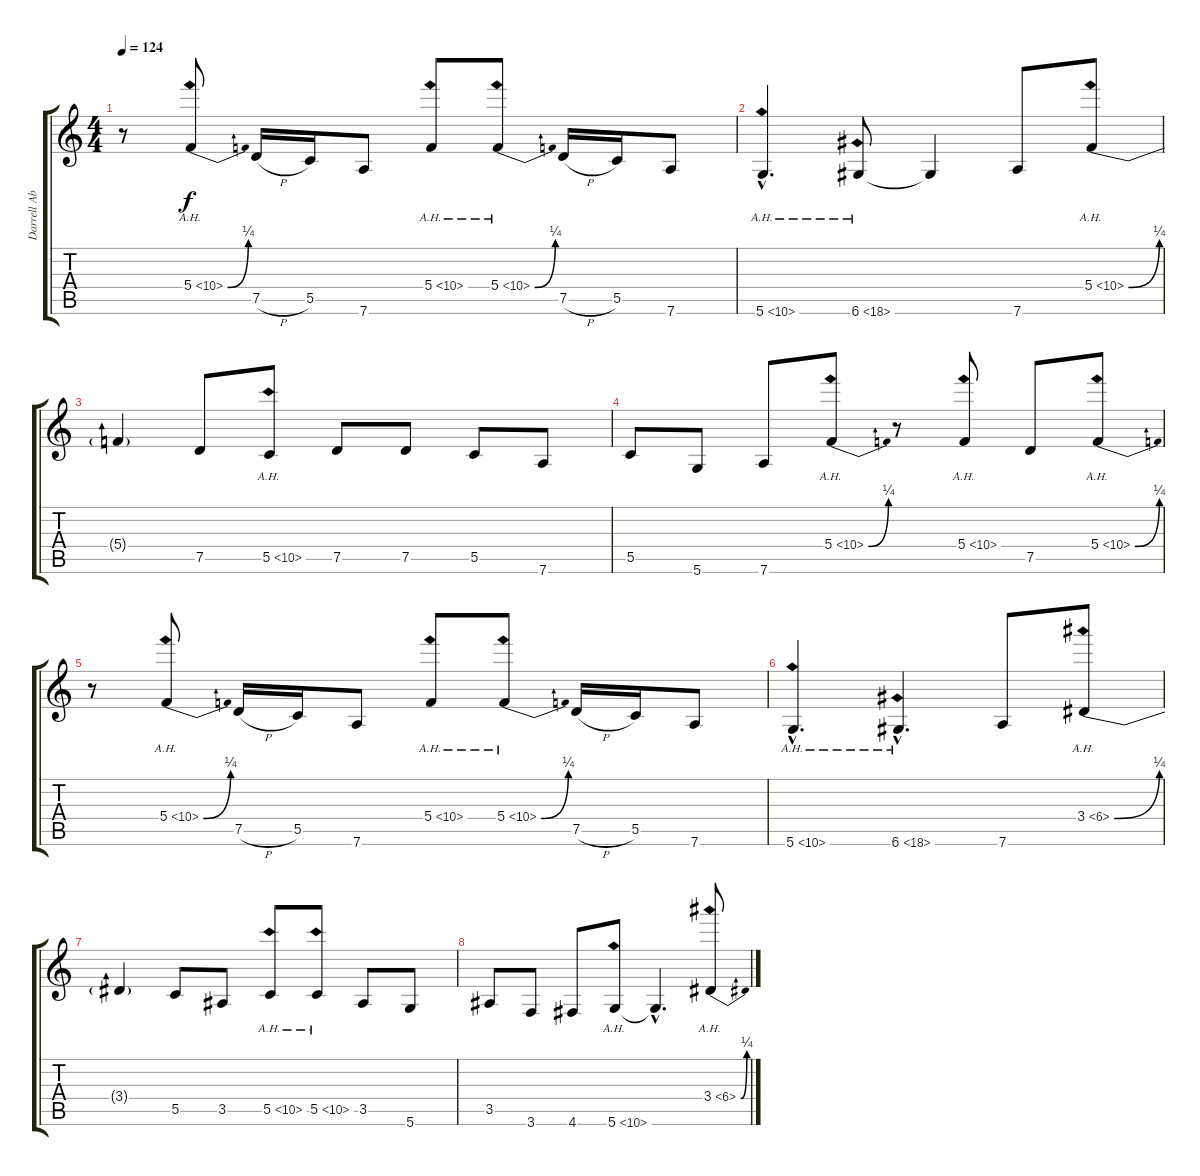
\track ("Darrell Abbott Rhy." "Darrell Ab") {instrument distortionguitar}
\staff {score tabs}
\tuning (D4 A3 F3 C3 G2 D2) {hide}
\ts (4 4)
\tempo 124
\clef g2
\ks c
r.8{dy f} 5.4{be (bend 0 0 60 1) ah 5}.8 7.5{h}.16 5.5.16 7.6.8 5.4{ah 5}.8 5.4{be (bend 0 0 60 1) ah 5}.8 7.5{h}.16 5.5.16 7.6.8 |
5.6{ah 5 hac}.4{d} 6.6{ah 12}.8 6.6{t}.4 7.6.8 5.4{be (bend 0 0 60 1) ah 5}.8 |
5.4{t}.4 7.5.8 5.5{ah 5}.8 7.5.8 7.5.8 5.5.8 7.6.8 |
5.5.8 5.6.8 7.6.8 5.4{be (bend 0 0 60 1) ah 5}.8 r.8 5.4{ah 5}.8 7.5.8 5.4{be (bend 0 0 60 1) ah 5}.8 |
r.8 5.4{be (bend 0 0 60 1) ah 5}.8 7.5{h}.16 5.5.16 7.6.8 5.4{ah 5}.8 5.4{be (bend 0 0 60 1) ah 5}.8 7.5{h}.16 5.5.16 7.6.8 |
5.6{ah 5 hac}.4{d} 6.6{ah 12 hac}.4{d} 7.6.8 3.4{be (bend 0 0 60 1) ah 3}.8 |
3.4{t}.4 5.5.8 3.5.8 5.5{ah 5}.8 5.5{ah 5}.8 3.5.8 5.6.8 |
3.5.8 3.6.8 4.6.8 5.6{ah 5}.8 5.6{hac t}.4{d} 3.4{be (bend 0 0 60 1) ah 3}.8
